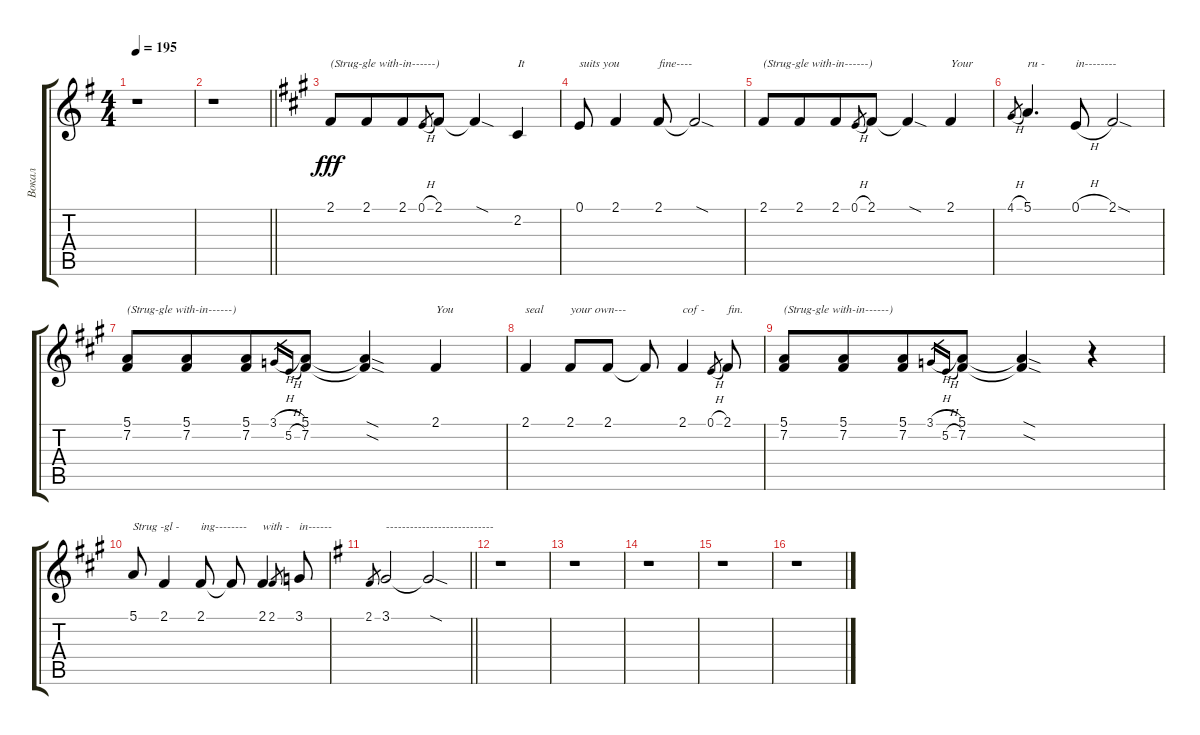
\track ("Вокал" "Вокал") {instrument accordion}
\staff {score tabs}
\tuning (E4 B3 G3 D3 A2 E2) {hide}
\ts (4 4)
\tempo 195
\clef g2
\ks eminor
r.1{dy fff} |
\barLineRight lightlight
r.1 |
\section ("" "")
\ks f#minor
2.1.8{txt "(Strug-gle with-in------)"} 2.1.8{beam merge} 2.1.8 0.1{h}.8{gr} 2.1.8 2.1{sod t}.4 2.2.4{txt "It"} |
0.1.8{txt "suits you"} 2.1.4 2.1.8{txt "fine----"} 2.1{sod t}.2 |
2.1.8{txt "(Strug-gle with-in------)"} 2.1.8{beam merge} 2.1.8 0.1{h}.8{gr} 2.1.8 2.1{sod t}.4 2.1.4{txt "Your"} |
4.1{h}.8{gr} 5.1.4{d txt "ru -"} 0.1{h}.8{txt "in--------"} 2.1{sod}.2 |
(5.1 7.2).8{txt "(Strug-gle with-in------)"} (5.1 7.2).8{beam merge} (5.1 7.2).8 3.1{h}.16{gr} 5.2{h}.16{gr} (5.1 7.2).8 (5.1{sod t} 7.2{sod t}).4 2.1.4{txt "You"} |
2.1.4{txt "seal"} 2.1.8{txt "your own---"} 2.1.8 2.1{t}.8 2.1.4{txt "cof -"} 0.1{h}.8{gr} 2.1.8{txt "fin."} |
(5.1 7.2).8{txt "(Strug-gle with-in------)"} (5.1 7.2).8{beam merge} (5.1 7.2).8 3.1{h}.16{gr} 5.2{h}.16{gr} (5.1 7.2).8 (5.1{sod t} 7.2{sod t}).4 r.4 |
5.1.8{txt "Strug -"} 2.1.4{txt "gl -"} 2.1.8{txt "ing--------"} 2.1{t}.8 2.1.4{txt "with -"} 2.1.8{gr} 3.1.8{txt "in------"} |
\barLineRight lightlight
\ks eminor
2.1.8{gr} 3.1.2{txt "---------------------------"} 3.1{sod t}.2 |
\section ("" "")
r.1 |
r.1 |
r.1 |
r.1 |
r.1
